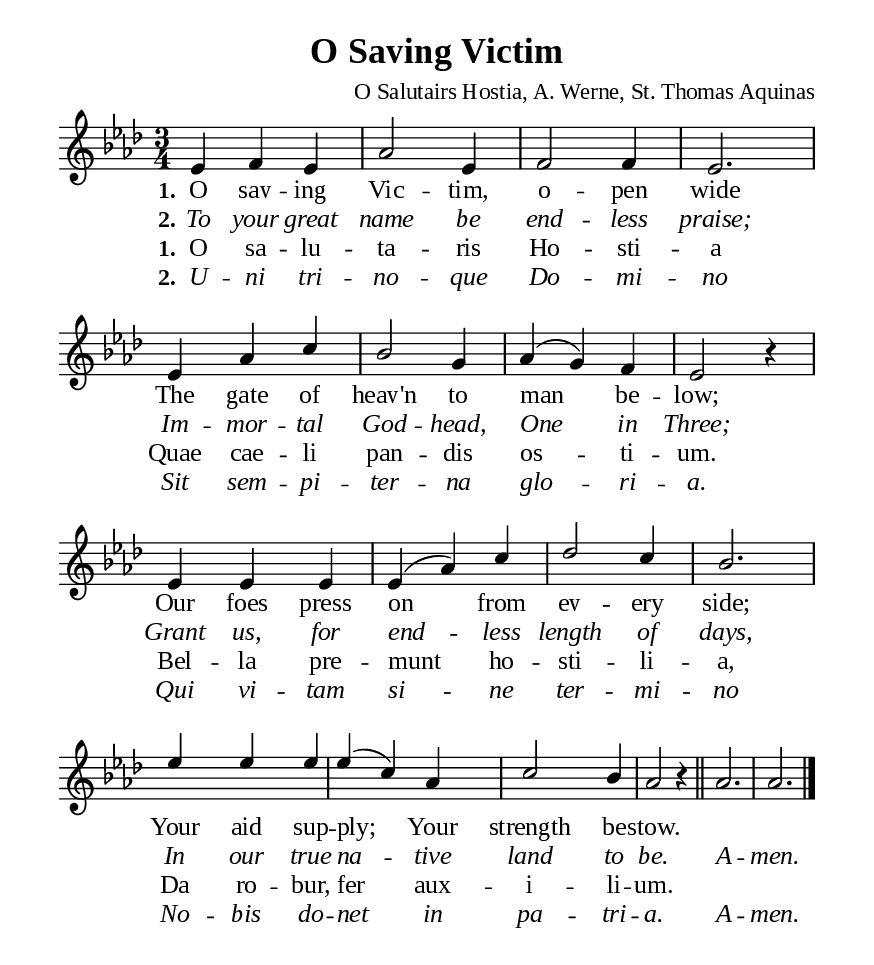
\version "2.18.2"

\header {
  title = "O Saving Victim"
  composer = "O Salutairs Hostia, A. Werne, St. Thomas Aquinas"
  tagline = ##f
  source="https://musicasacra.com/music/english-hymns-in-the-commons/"
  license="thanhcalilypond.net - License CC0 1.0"
}

global= {
  \key aes \major
  \time 3/4
  \override Score.BarNumber.break-visibility = ##(#f #f #f)
  \override Lyrics.LyricSpace.minimum-distance = #3.0
}

\paper {
  #(set-paper-size "a5")
  top-margin = 10\mm
  bottom-marign = 10\mm
  left-margin = 10\mm
  right-margin = 10\mm
  indent = #0
  #(define fonts
	 (make-pango-font-tree "Liberation Serif"
	 		       "Liberation Serif"
			       "Liberation Serif"
			       (/ 20 20)))
  system-system-spacing = #'((basic-distance . 3) (padding . 3))
}

printItalic = \with {
  \override LyricText.font-shape = #'italic
}

% Verse music
musicVerseSoprano = \relative c' {
  %{	01	%} ees4 f ees |
  %{	02	%} aes2 ees4 |
  %{	03	%} f2 f4 |
  %{	04	%} ees2. |
  %{	05	%} ees4 aes c |
  %{	06	%} bes2 g4 |
  %{	07	%} aes (g) f |
  %{	08	%} ees2 r4 |
  %{	09	%} ees ees ees |
  %{	10	%} ees (aes) c |
  %{	11	%} des2 c4 |
  %{	12	%} bes2. |
  %{	13	%} ees4 ees ees |
  %{	14	%} ees (c) aes |
  %{	15	%} c2 bes4 |
  %{	16	%} aes2 r4 \bar "||"
  %{	17	%} aes2. |
  %{	18	%} aes2. \bar "|."
}

% Verse lyrics
verseOne = \lyricmode {
  \set stanza = #"1."
  O sav -- ing Vic -- tim, o -- pen wide
  The gate of heav'n to man be -- low;
  Our foes press on from ev -- ery side;
  Your aid sup -- ply; Your strength be -- stow.
}

verseTwo = \lyricmode {
  \set stanza = #"2."
  To your great name be end -- less praise;
  Im -- mor -- tal God -- head, One in Three;
  Grant us, for end -- less length of days,
  In our true na -- tive land to be.
  A -- men.
}

verseLatinOne = \lyricmode {
  \set stanza = #"1."
  O sa -- lu -- ta -- ris Ho -- sti -- a
  Quae cae -- li pan -- dis os -- ti -- um.
  Bel -- la pre -- munt ho -- sti -- li -- a,
  Da ro -- bur, fer aux -- i -- li -- um.
}

verseLatinTwo = \lyricmode {
  \set stanza = #"2."
  U -- ni tri -- no -- que Do -- mi -- no
  Sit sem -- pi -- ter -- na glo -- ri -- a.
  Qui vi -- tam si -- ne ter -- mi -- no
  No -- bis do -- net in pa -- tri -- a.
  A -- men.
}

% Layout
\score {
    \new ChoirStaff <<
      \new Staff <<
        \clef "treble"
        \new Voice = "sopranos" { \global \stemUp \slurUp \musicVerseSoprano }
      >>
      \new Lyrics \lyricsto sopranos \verseOne
      \new Lyrics \printItalic \lyricsto sopranos \verseTwo
      \new Lyrics \lyricsto sopranos \verseLatinOne
      \new Lyrics \printItalic \lyricsto sopranos \verseLatinTwo
    >>
}
